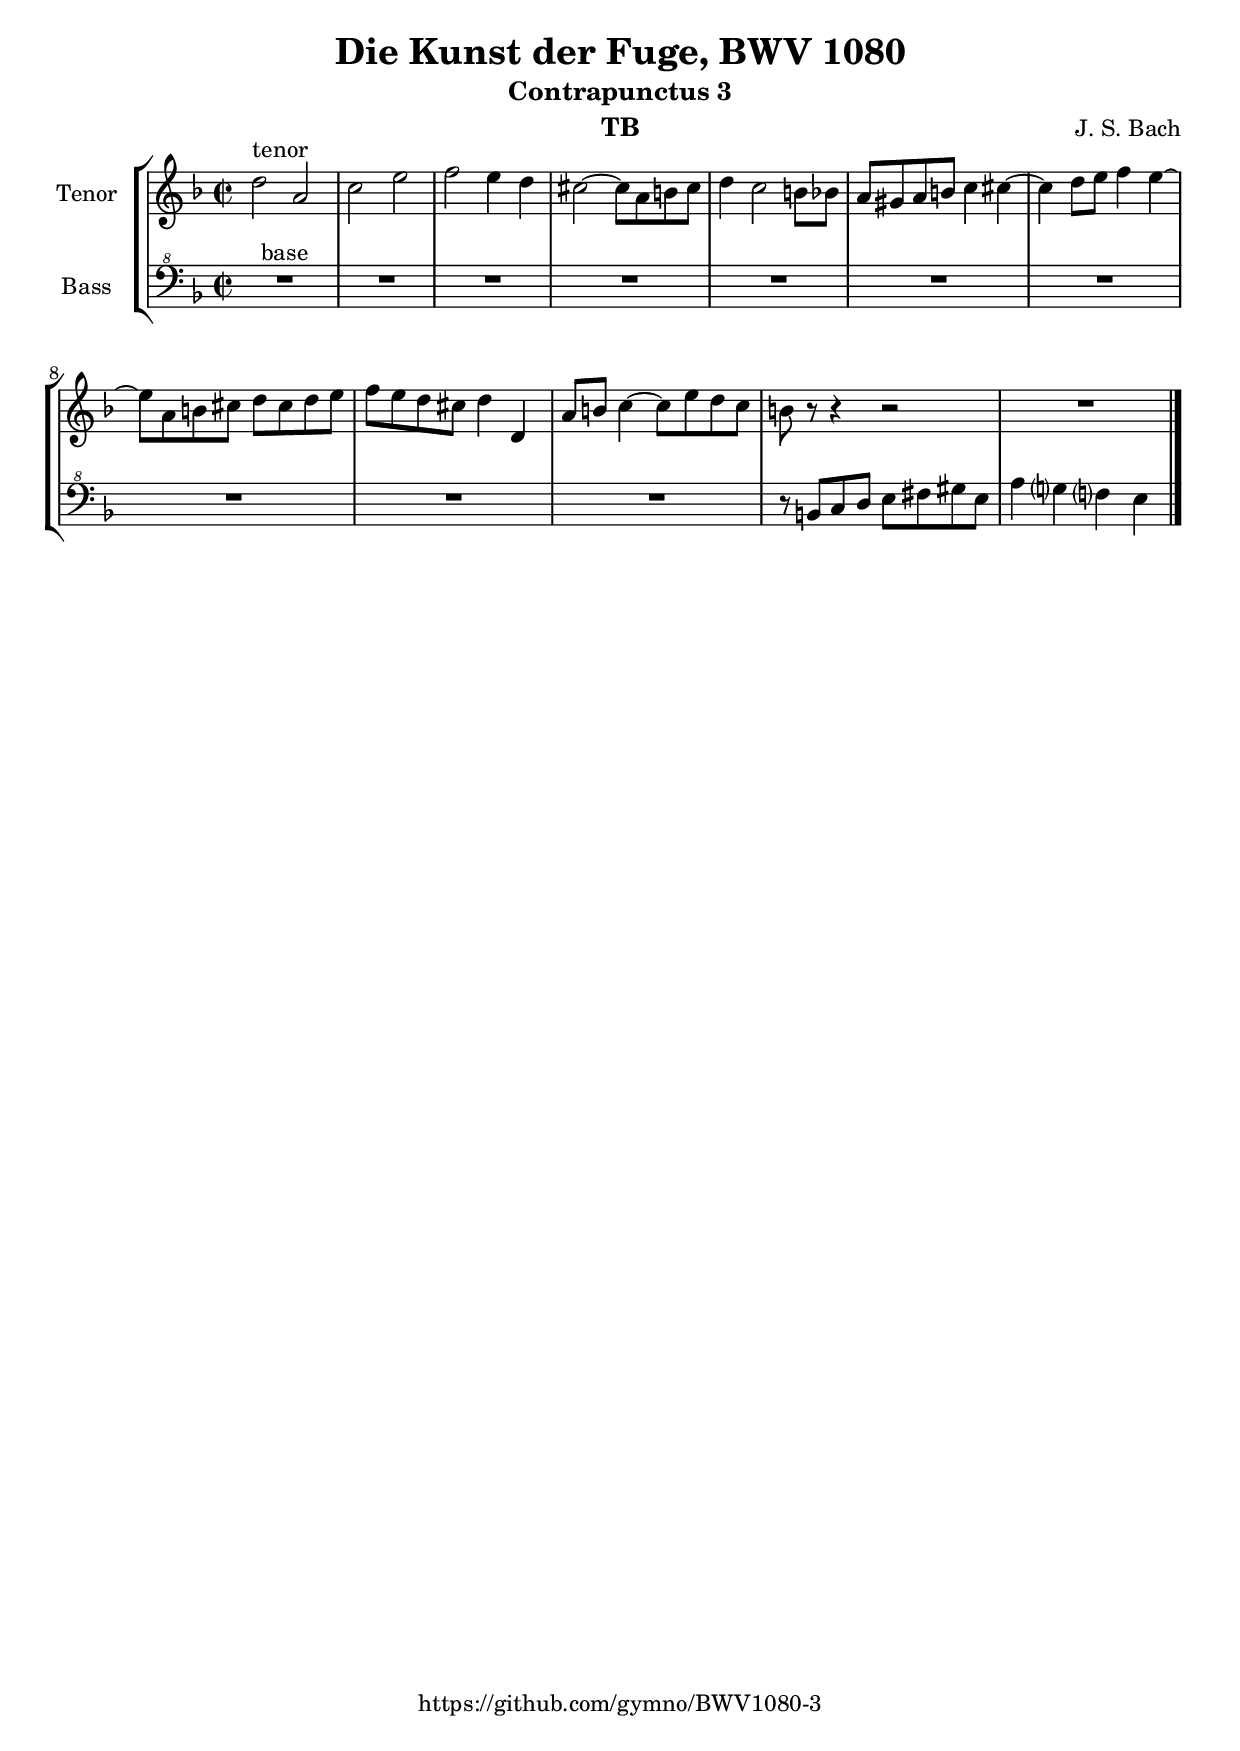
\version "2.20.0"

\version "2.21.2"

tenor=\new Voice { \relative c''{
  \set Staff.instrumentName=#"Tenor"
  \set Staff.midiInstrument = #"recorder"
  \time 2/2
  \key d \minor

%\set Score.skipTypesetting = ##t
  %%0
  d2^"tenor" a|c e|f e4 d|cis2~ cis8 a b cis|
  d4 c2 b8 bes|a gis a b c4 cis~|cis d8 e f4 e~|
  e8 a, b cis d cis d e|f e d cis d4 d,|a'8 b c4~ c8 e d c|
  b r r4 r2|R1|
  
\set Score.skipTypesetting = ##f
\bar "|." }}   %*********************************


\version "2.21.2"

base=\new Voice { \relative c'{
  \set Staff.instrumentName=#"Bass"
  \set Staff.midiInstrument = #"recorder"
  \time 2/2
  \key d \minor
  \clef "bass^8"


%\set Score.skipTypesetting = ##t
  %%0
  R1*10^"base"|r8 b c d e fis gis e|a4 g? f? e|
\set Score.skipTypesetting = ##f
\bar "|." }}   %*********************************




global= {
  \time 2/2
  \key d \minor
}

music = {
  <<
    \tag #'score \tag #'ten \new Staff { << \global \tenor>> }
    \tag #'score \tag #'bas \new Staff { << \global \base>> }
  >>
}
%%showFirstLength = R1*21

#(set-global-staff-size 20)
\book {
  \header{
    title = "Die Kunst der Fuge, BWV 1080"
    composer = "J. S. Bach"
    instrument = "TB"
    subtitle = "Contrapunctus 3"
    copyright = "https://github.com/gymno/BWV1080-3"
  }


  \paper {
    oddHeaderMarkup = \markup \fill-line
    { 
      \on-the-fly #not-first-page \fromproperty #'header:instrument 
      \on-the-fly #not-first-page \fromproperty #'header:title 
      \on-the-fly #print-page-number-check-first \fromproperty #'page:page-number-string     
    }
    evenHeaderMarkup = \oddHeaderMarkup
  }

  \score {
    \new StaffGroup \keepWithTag #'score \music
    \layout {
      \Score
      tempoWholesPerMinute = #(ly:make-moment 120 4)
      \override SpacingSpanner #'spacing-increment = #3
    }
  }
}

